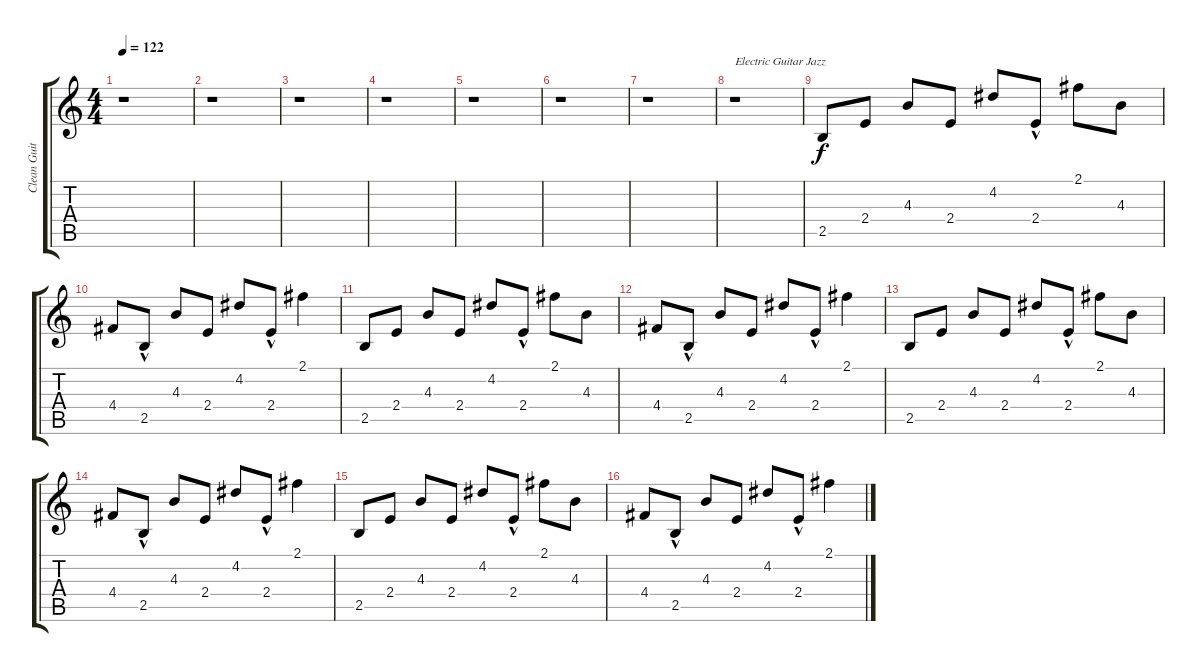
\track ("Clean Guitar" "Clean Guit") {instrument electricguitarclean}
\staff {score tabs}
\tuning (E4 B3 G3 D3 A2 E2) {hide}
\ts (4 4)
\tempo 122
\clef g2
\ks c
r.1{dy f} |
r.1 |
r.1 |
r.1 |
r.1 |
r.1 |
r.1 |
r.1{txt "Electric Guitar Jazz" volume 9 balance 0 instrument electricguitarjazz} |
2.5.8{balance 3 instrument electricguitarjazz} 2.4.8{balance 4} 4.3.8{balance 4} 2.4.8{balance 5} 4.2.8{balance 6} 2.4{hac}.8{balance 6} 2.1.8{balance 7} 4.3.8{balance 8} |
4.4.8{balance 8 instrument electricguitarjazz} 2.5{hac}.8{balance 9} 4.3.8{balance 10} 2.4.8{balance 11} 4.2.8{balance 11} 2.4{hac}.8{balance 12} 2.1.4{balance 13} |
2.5.8{balance 3 instrument electricguitarjazz} 2.4.8{balance 4} 4.3.8{balance 4} 2.4.8{balance 5} 4.2.8{balance 6} 2.4{hac}.8{balance 6} 2.1.8{balance 7} 4.3.8{balance 8} |
4.4.8{balance 8 instrument electricguitarjazz} 2.5{hac}.8{balance 9} 4.3.8{balance 10} 2.4.8{balance 11} 4.2.8{balance 11} 2.4{hac}.8{balance 12} 2.1.4{balance 13} |
2.5.8{balance 3 instrument electricguitarjazz} 2.4.8{balance 4} 4.3.8{balance 4} 2.4.8{balance 5} 4.2.8{balance 6} 2.4{hac}.8{balance 6} 2.1.8{balance 7} 4.3.8{balance 8} |
4.4.8{balance 8 instrument electricguitarjazz} 2.5{hac}.8{balance 9} 4.3.8{balance 10} 2.4.8{balance 11} 4.2.8{balance 11} 2.4{hac}.8{balance 12} 2.1.4{balance 13} |
2.5.8{balance 3 instrument electricguitarjazz} 2.4.8{balance 4} 4.3.8{balance 4} 2.4.8{balance 5} 4.2.8{balance 6} 2.4{hac}.8{balance 6} 2.1.8{balance 7} 4.3.8{balance 8} |
4.4.8{balance 8 instrument electricguitarjazz} 2.5{hac}.8{balance 9} 4.3.8{balance 10} 2.4.8{balance 11} 4.2.8{balance 11} 2.4{hac}.8{balance 12} 2.1.4{balance 13}
